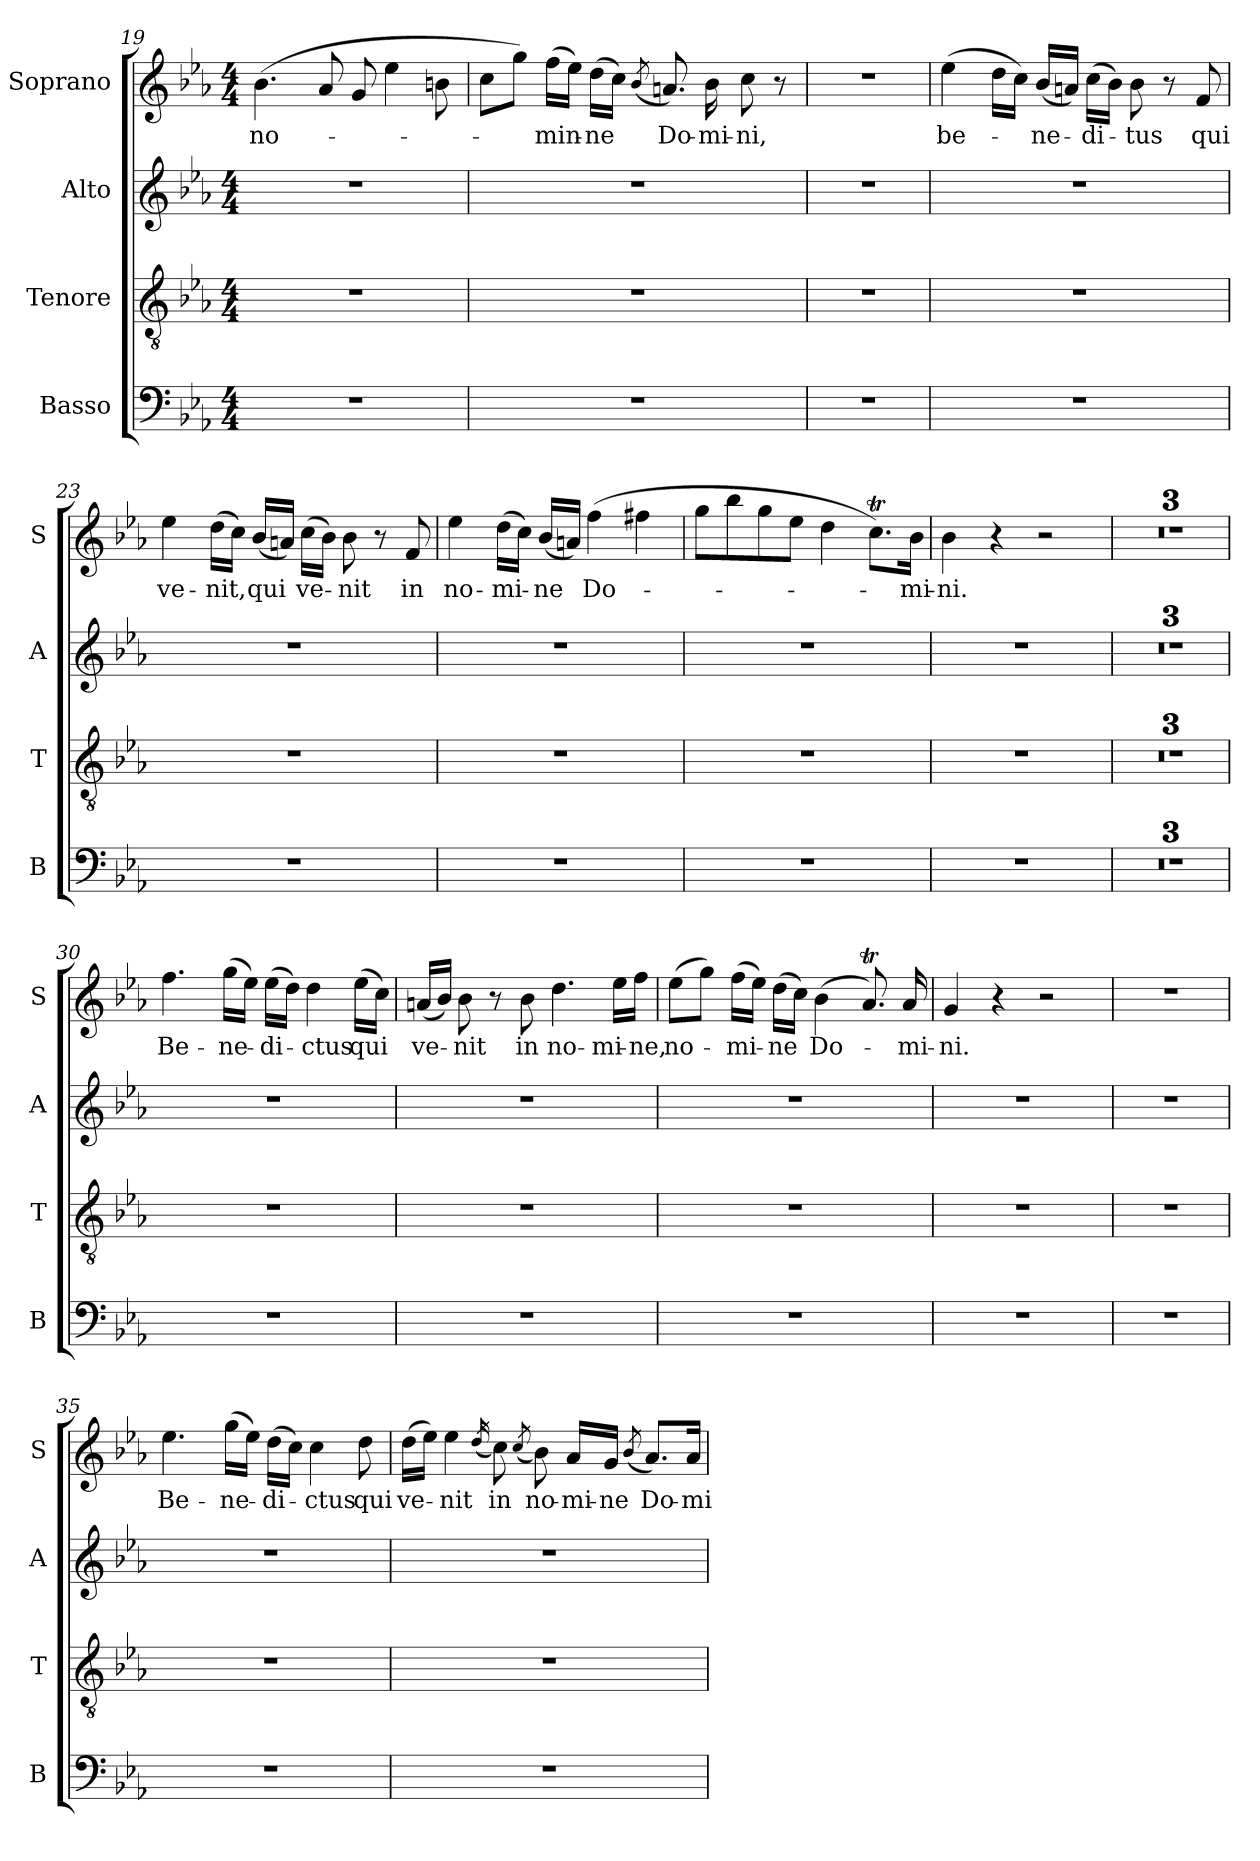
**kern	**kern	**kern	**kern	**text
*part4	*part3	*part2	*part1	*part1
*staff4	*staff3	*staff2	*staff1	*staff1
*I"Basso	*I"Tenore	*I"Alto	*I"Soprano	*
*I'B	*I'T	*I'A	*I'S	*
*clefF4	*clefGv2	*clefG2	*clefG2	*
*k[b-e-a-]	*k[b-e-a-]	*k[b-e-a-]	*k[b-e-a-]	*
*E-:	*E-:	*E-:	*E-:	*
*M4/4	*M4/4	*M4/4	*M4/4	*
=19	=19	=19	=19	=19
!	!	!	!	!LO:LY:b
1r	1r	1r	(>4.b-\	no-
.	.	.	8a-/	.
.	.	.	8g/	.
.	.	.	4ee-\	.
.	.	.	8bn\	.
=20	=20	=20	=20	=20
1r	1r	1r	8cc\L	.
.	.	.	8gg\J)	.
!	!	!	!	!LO:LY:b
.	.	.	(>16ff\LL	-min-
.	.	.	16ee-\JJ)	.
!	!	!	!	!LO:LY:b
.	.	.	(>16dd\LL	-ne
.	.	.	16cc\JJ)	.
.	.	.	(<8qb-/	.
!	!	!	!	!LO:LY:b
.	.	.	8.an/)	Do-
!	!	!	!	!LO:LY:b
.	.	.	16b-\	-mi-
!	!	!	!	!LO:LY:b
.	.	.	8cc\	-ni,
.	.	.	8r	.
=21	=21	=21	=21	=21
1r	1r	1r	1r	.
!!LO:LB:g=z
=22	=22	=22	=22	=22
!	!	!	!	!LO:LY:b
1r	1r	1r	(>4ee-\	be-
.	.	.	16dd\LL	.
.	.	.	16cc\JJ)	.
!	!	!	!	!LO:LY:b
.	.	.	(<16b-/LL	-ne-
.	.	.	16an/JJ)	.
!	!	!	!	!LO:LY:b
.	.	.	(>16cc\LL	-di-
.	.	.	16b-\JJ)	.
!	!	!	!	!LO:LY:b
.	.	.	8b-\	-tus
.	.	.	8r	.
!	!	!	!	!LO:LY:b
.	.	.	8f/	qui
=23	=23	=23	=23	=23
!	!	!	!	!LO:LY:b
1r	1r	1r	4ee-\	ve-
!	!	!	!	!LO:LY:b
.	.	.	(>16dd\LL	-nit,
.	.	.	16cc\JJ)	.
!	!	!	!	!LO:LY:b
.	.	.	(<16b-/LL	qui
.	.	.	16an/JJ)	.
!	!	!	!	!LO:LY:b
.	.	.	(>16cc\LL	ve-
.	.	.	16b-\JJ)	.
!	!	!	!	!LO:LY:b
.	.	.	8b-\	-nit
.	.	.	8r	.
!	!	!	!	!LO:LY:b
.	.	.	8f/	in
=24	=24	=24	=24	=24
!	!	!	!	!LO:LY:b
1r	1r	1r	4ee-\	no-
!	!	!	!	!LO:LY:b
.	.	.	(>16dd\LL	-mi-
.	.	.	16cc\JJ)	.
!	!	!	!	!LO:LY:b
.	.	.	(<16b-/LL	-ne
.	.	.	16an/JJ)	.
!	!	!	!	!LO:LY:b
.	.	.	(>4ff\	Do-
.	.	.	4ff#X\	.
=25	=25	=25	=25	=25
1r	1r	1r	8gg\L	.
.	.	.	8bb-\	.
.	.	.	8gg\	.
.	.	.	8ee-\J	.
.	.	.	4dd\	.
.	.	.	8.ccT\L)	.
!	!	!	!	!LO:LY:b
.	.	.	16b-\Jk	-mi-
!!LO:LB:g=z
=26	=26	=26	=26	=26
!	!	!	!	!LO:LY:b
1r	1r	1r	4b-\	-ni.
.	.	.	4r	.
.	.	.	2r	.
=27	=27	=27	=27	=27
1r	1r	1r	1r	.
=28	=28	=28	=28	=28
1r	1r	1r	1r	.
=29	=29	=29	=29	=29
1r	1r	1r	1r	.
=30	=30	=30	=30	=30
!	!	!	!	!LO:LY:b
1r	1r	1r	4.ff\	Be-
!	!	!	!	!LO:LY:b
.	.	.	(>16gg\LL	-ne-
.	.	.	16ee-\JJ)	.
!	!	!	!	!LO:LY:b
.	.	.	(>16ee-\LL	-di-
.	.	.	16dd\JJ)	.
!	!	!	!	!LO:LY:b
.	.	.	4dd\	-ctus
!	!	!	!	!LO:LY:b
.	.	.	(>16ee-\LL	qui
.	.	.	16cc\JJ)	.
=31	=31	=31	=31	=31
!	!	!	!	!LO:LY:b
1r	1r	1r	(<16an/LL	ve-
.	.	.	16b-/JJ)	.
!	!	!	!	!LO:LY:b
.	.	.	8b-\	-nit
.	.	.	8r	.
!	!	!	!	!LO:LY:b
.	.	.	8b-\	in
!	!	!	!	!LO:LY:b
.	.	.	4.dd\	no-
!	!	!	!	!LO:LY:b
.	.	.	16ee-\LL	-mi-
!	!	!	!	!LO:LY:b
.	.	.	16ff\JJ	-ne,
=32	=32	=32	=32	=32
!	!	!	!	!LO:LY:b
1r	1r	1r	(>8ee-\L	no-
.	.	.	8gg\J)	.
!	!	!	!	!LO:LY:b
.	.	.	(>16ff\LL	-mi-
.	.	.	16ee-\JJ)	.
!	!	!	!	!LO:LY:b
.	.	.	(>16dd\LL	-ne
.	.	.	16cc\JJ)	.
!	!	!	!	!LO:LY:b
.	.	.	(>4b-\	Do-
.	.	.	8.a-T/)	.
!	!	!	!	!LO:LY:b
.	.	.	16a-/	-mi-
!!LO:LB:g=z
=33	=33	=33	=33	=33
!	!	!	!	!LO:LY:b
1r	1r	1r	4g/	-ni.
.	.	.	4r	.
.	.	.	2r	.
=34	=34	=34	=34	=34
1r	1r	1r	1r	.
=35	=35	=35	=35	=35
!	!	!	!	!LO:LY:b
1r	1r	1r	4.ee-\	Be-
!	!	!	!	!LO:LY:b
.	.	.	(>16gg\LL	-ne-
.	.	.	16ee-\JJ)	.
!	!	!	!	!LO:LY:b
.	.	.	(>16dd\LL	-di-
.	.	.	16cc\JJ)	.
!	!	!	!	!LO:LY:b
.	.	.	4cc\	-ctus
!	!	!	!	!LO:LY:b
.	.	.	8dd\	qui
=36	=36	=36	=36	=36
!	!	!	!	!LO:LY:b
1r	1r	1r	(>16dd\LL	ve-
.	.	.	16ee-\JJ)	.
!	!	!	!	!LO:LY:b
.	.	.	4ee-\	-nit
.	.	.	(<16qdd/	.
!	!	!	!	!LO:LY:b
.	.	.	8cc\)	in
.	.	.	(<8qcc/	.
!	!	!	!	!LO:LY:b
.	.	.	8b-\)	no-
!	!	!	!	!LO:LY:b
.	.	.	16a-/LL	-mi-
!	!	!	!	!LO:LY:b
.	.	.	16g/JJ	-ne
.	.	.	(<8qb-/	.
!	!	!	!	!LO:LY:b
.	.	.	8.a-/L)	Do-
!	!	!	!	!LO:LY:b
.	.	.	16a-/Jk	-mi-
=	=	=	=	=
*-	*-	*-	*-	*-
